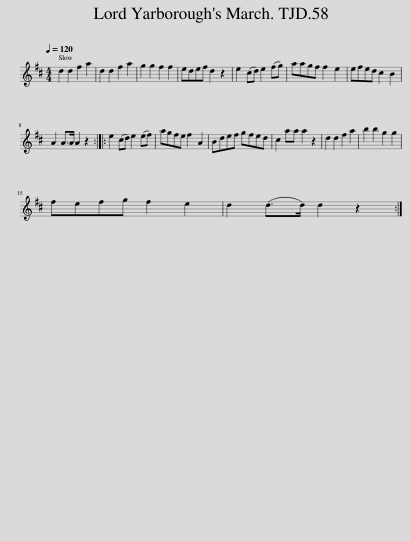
X:1
L:1/8
Q:1/4=120
M:4/4
I:linebreak $
K:D
V:1 treble
V:1
 d2 d2 f2 a2 | d2 d2 f2 a2 | g2 g2 f2 f2 | edef d2 z2 | e2 (cd) e2 (fg) | %5
 aagf f2 e2 | efed c2 B2 |$ A2 A>A A2 z2 :: e2 (cd) e2 (ef) | agfe f2 A2 | %10
 Bdef gfed | c2 aa a2 z2 | d2 d2 f2 a2 | b2 b2 g2 g2 |$ fefg f2 e2 | %15
 d2 (d>d) d2 z2 :| %16
